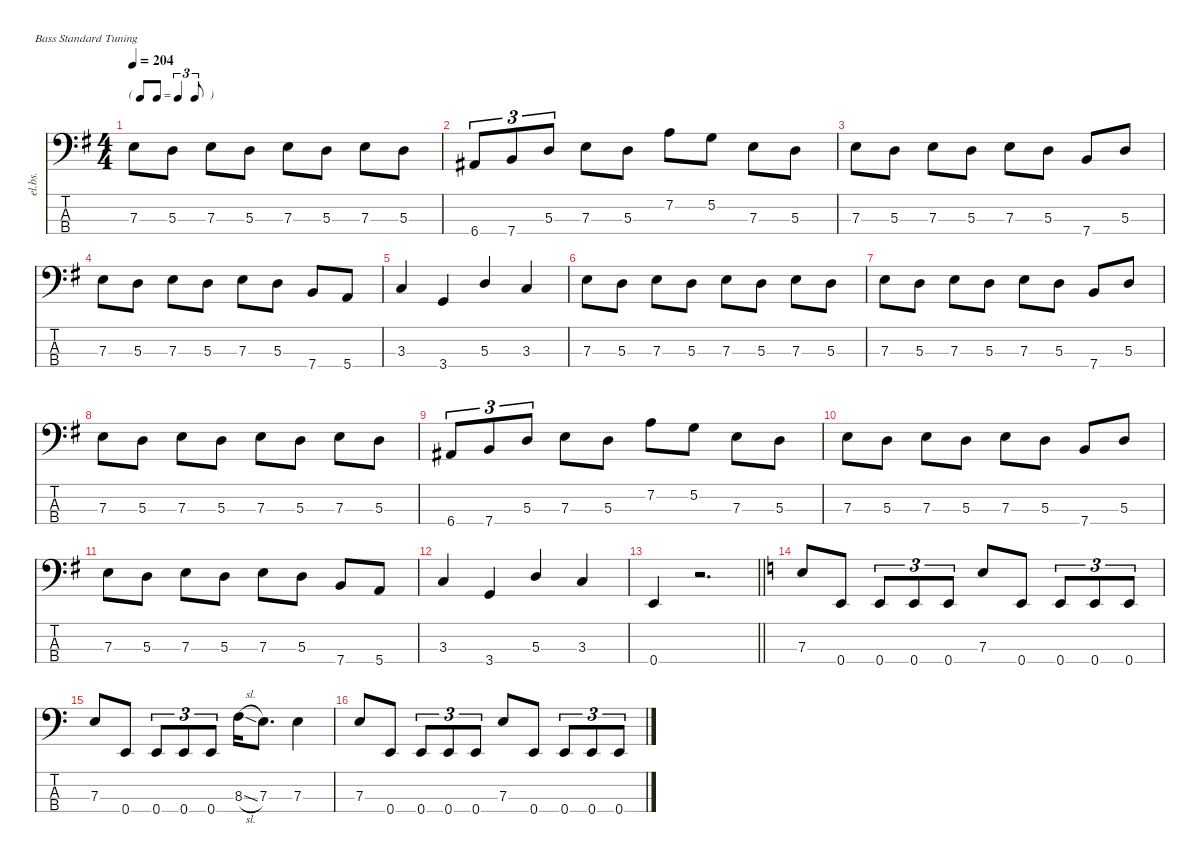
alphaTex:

\defaultSystemsLayout 4
\hideDynamics
\bracketExtendMode nobrackets
\otherSystemsTrackNameOrientation horizontal
\track ("Cliff Burton" "el.bs.") {defaultSystemsLayout 8 instrument electricbassfinger}
\staff {score tabs}
\tuning (G2 D2 A1 E1)
\ts (4 4)
\tf triplet8th
\tempo 204
\clef f4
\ks eminor
7.3{acc forcenatural}.8{dy f beam Down} 5.3{acc forcenatural}.8{beam Down} 7.3{acc forcenatural}.8{beam Down} 5.3{acc forcenatural}.8{beam Down} 7.3{acc forcenatural}.8{beam Down} 5.3{acc forcenatural}.8{beam Down} 7.3{acc forcenatural}.8{beam Down} 5.3{acc forcenatural}.8{beam Down} |
6.4{acc #}.8{tu (3 2) beam Up} 7.4{acc forcenatural}.8{tu (3 2) beam Up} 5.3{acc forcenatural}.8{tu (3 2) beam Up} 7.3{acc forcenatural}.8{beam Down} 5.3{acc forcenatural}.8{beam Down} 7.2{acc forcenatural}.8{beam Down} 5.2{acc forcenatural}.8{beam Down} 7.3{acc forcenatural}.8{beam Down} 5.3{acc forcenatural}.8{beam Down} |
7.3{acc forcenatural}.8{beam Down} 5.3{acc forcenatural}.8{beam Down} 7.3{acc forcenatural}.8{beam Down} 5.3{acc forcenatural}.8{beam Down} 7.3{acc forcenatural}.8{beam Down} 5.3{acc forcenatural}.8{beam Down} 7.4{acc forcenatural}.8{beam Up} 5.3{acc forcenatural}.8{beam Up} |
7.3{acc forcenatural}.8{beam Down} 5.3{acc forcenatural}.8{beam Down} 7.3{acc forcenatural}.8{beam Down} 5.3{acc forcenatural}.8{beam Down} 7.3{acc forcenatural}.8{beam Down} 5.3{acc forcenatural}.8{beam Down} 7.4{acc forcenatural}.8{beam Up} 5.4{acc forcenatural}.8{beam Up} |
3.3{acc forcenatural}.4{beam Up} 3.4{acc forcenatural}.4{beam Up} 5.3{acc forcenatural}.4{beam Up} 3.3{acc forcenatural}.4{beam Up} |
7.3{acc forcenatural}.8{beam Down} 5.3{acc forcenatural}.8{beam Down} 7.3{acc forcenatural}.8{beam Down} 5.3{acc forcenatural}.8{beam Down} 7.3{acc forcenatural}.8{beam Down} 5.3{acc forcenatural}.8{beam Down} 7.3{acc forcenatural}.8{beam Down} 5.3{acc forcenatural}.8{beam Down} |
7.3{acc forcenatural}.8{beam Down} 5.3{acc forcenatural}.8{beam Down} 7.3{acc forcenatural}.8{beam Down} 5.3{acc forcenatural}.8{beam Down} 7.3{acc forcenatural}.8{beam Down} 5.3{acc forcenatural}.8{beam Down} 7.4{acc forcenatural}.8{beam Up} 5.3{acc forcenatural}.8{beam Up} |
7.3{acc forcenatural}.8{beam Down} 5.3{acc forcenatural}.8{beam Down} 7.3{acc forcenatural}.8{beam Down} 5.3{acc forcenatural}.8{beam Down} 7.3{acc forcenatural}.8{beam Down} 5.3{acc forcenatural}.8{beam Down} 7.3{acc forcenatural}.8{beam Down} 5.3{acc forcenatural}.8{beam Down} |
6.4{acc #}.8{tu (3 2) beam Up} 7.4{acc forcenatural}.8{tu (3 2) beam Up} 5.3{acc forcenatural}.8{tu (3 2) beam Up} 7.3{acc forcenatural}.8{beam Down} 5.3{acc forcenatural}.8{beam Down} 7.2{acc forcenatural}.8{beam Down} 5.2{acc forcenatural}.8{beam Down} 7.3{acc forcenatural}.8{beam Down} 5.3{acc forcenatural}.8{beam Down} |
7.3{acc forcenatural}.8{beam Down} 5.3{acc forcenatural}.8{beam Down} 7.3{acc forcenatural}.8{beam Down} 5.3{acc forcenatural}.8{beam Down} 7.3{acc forcenatural}.8{beam Down} 5.3{acc forcenatural}.8{beam Down} 7.4{acc forcenatural}.8{beam Up} 5.3{acc forcenatural}.8{beam Up} |
7.3{acc forcenatural}.8{beam Down} 5.3{acc forcenatural}.8{beam Down} 7.3{acc forcenatural}.8{beam Down} 5.3{acc forcenatural}.8{beam Down} 7.3{acc forcenatural}.8{beam Down} 5.3{acc forcenatural}.8{beam Down} 7.4{acc forcenatural}.8{beam Up} 5.4{acc forcenatural}.8{beam Up} |
3.3{acc forcenatural}.4{beam Up} 3.4{acc forcenatural}.4{beam Up} 5.3{acc forcenatural}.4{beam Up} 3.3{acc forcenatural}.4{beam Up} |
\barLineRight lightlight
0.4{acc forcenatural}.4{beam Up} r.2{d beam Up} |
\ks aminor
7.3.8{beam Up} 0.4.8{beam Up} 0.4.8{tu (3 2) beam Up} 0.4.8{tu (3 2) beam Up} 0.4.8{tu (3 2) beam Up} 7.3.8{beam Up} 0.4.8{beam Up} 0.4.8{tu (3 2) beam Up} 0.4.8{tu (3 2) beam Up} 0.4.8{tu (3 2) beam Up} |
7.3.8{beam Up} 0.4.8{beam Up} 0.4.8{tu (3 2) beam Up} 0.4.8{tu (3 2) beam Up} 0.4.8{tu (3 2) beam Up} 8.3{sl}.16{beam Down} 7.3.8{d beam Down} 7.3.4{beam Down} |
7.3.8{beam Up} 0.4.8{beam Up} 0.4.8{tu (3 2) beam Up} 0.4.8{tu (3 2) beam Up} 0.4.8{tu (3 2) beam Up} 7.3.8{beam Up} 0.4.8{beam Up} 0.4.8{tu (3 2) beam Up} 0.4.8{tu (3 2) beam Up} 0.4.8{tu (3 2) beam Up}
